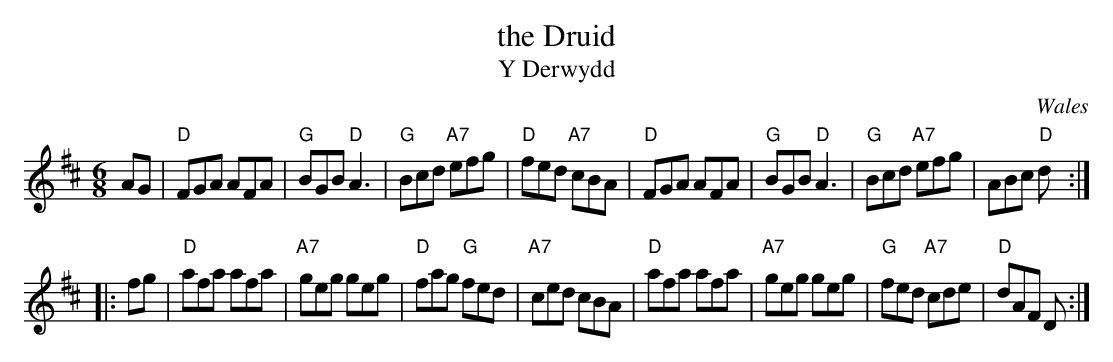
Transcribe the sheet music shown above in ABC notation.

X:1
T: the Druid
T: Y Derwydd
O: Wales
M: 6/8
L: 1/8
K: D
   AG \
| "D"FGA AFA | "G"BGB "D"A3 | "G"Bcd "A7"efg | "D"fed "A7"cBA \
| "D"FGA AFA | "G"BGB "D"A3 | "G"Bcd "A7"efg | ABc "D"d :|
|: fg \
| "D"afa afa | "A7"geg geg | "D"fag "G"fed | "A7"ced cBA \
| "D"afa afa | "A7"geg geg | "G"fed "A7"cde | "D"dAF D :|
